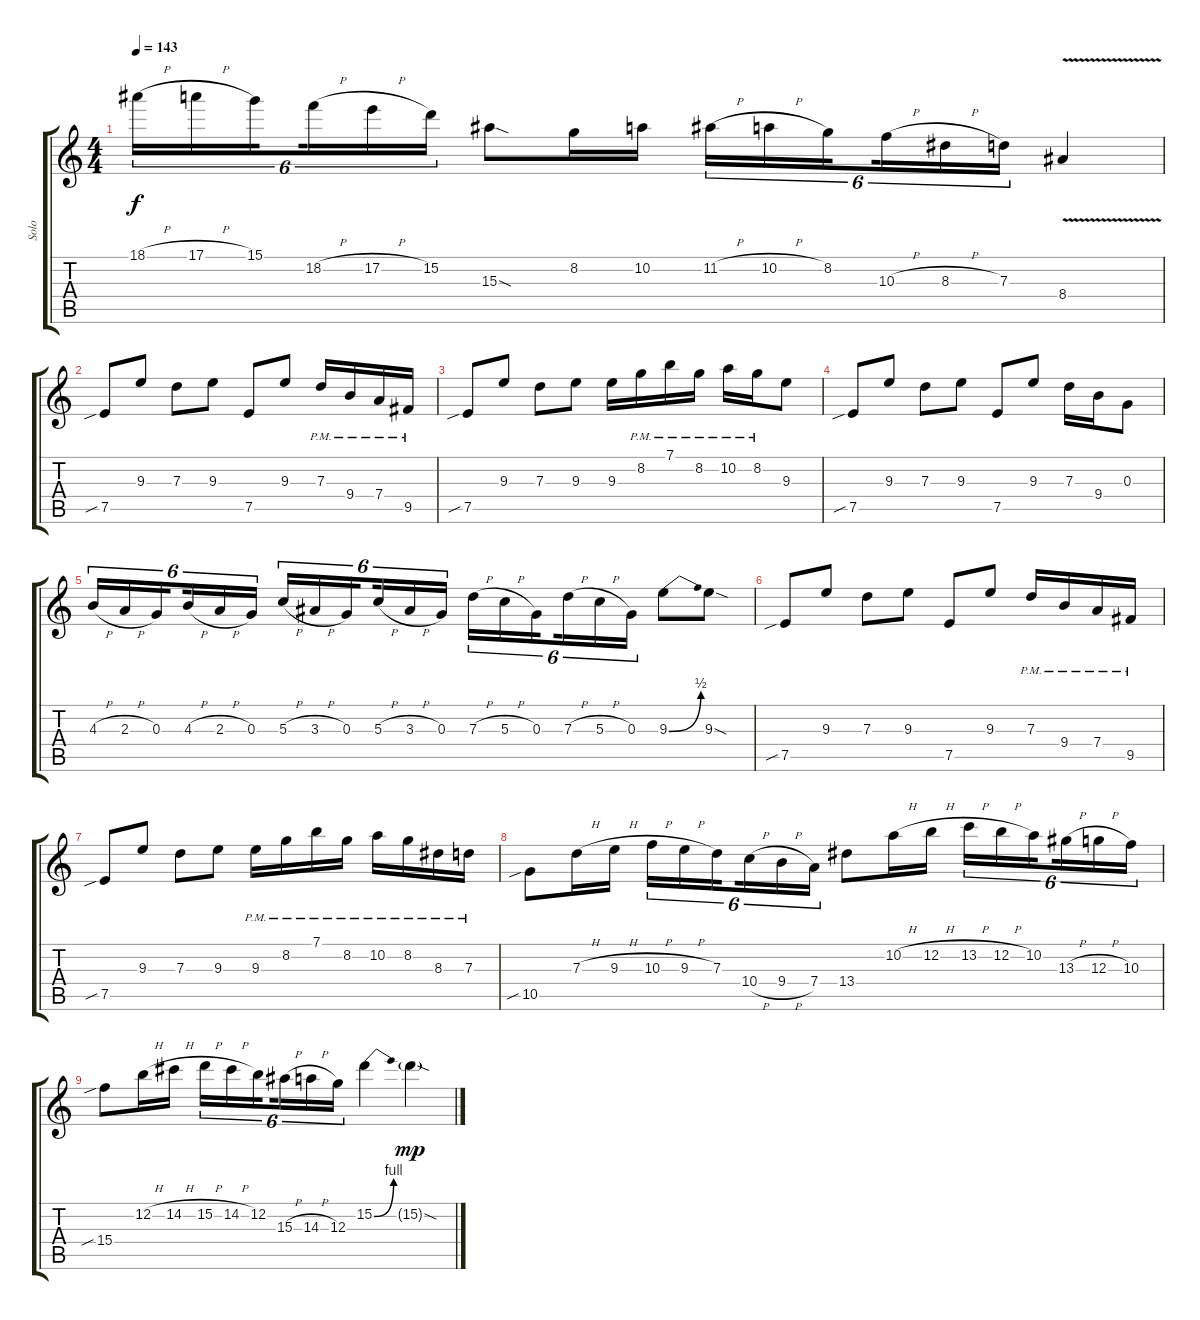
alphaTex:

\track ("Solo" "Solo") {instrument distortionguitar}
\staff {score tabs}
\tuning (E4 B3 G3 D3 A2 E2) {hide}
\ts (4 4)
\tempo 143
\clef g2
\ks c
18.1{h}.16{tu (6 4) dy f} 17.1{h}.16{tu (6 4)} 15.1.16{tu (6 4) beam splitsecondary} 18.2{h}.16{tu (6 4)} 17.2{h}.16{tu (6 4)} 15.2.16{tu (6 4)} 15.3{sod}.8 8.2.16 10.2.16 11.2{h}.16{tu (6 4)} 10.2{h}.16{tu (6 4)} 8.2.16{tu (6 4) beam splitsecondary} 10.3{h}.16{tu (6 4)} 8.3{h}.16{tu (6 4)} 7.3.16{tu (6 4)} 8.4{v}.4 |
7.5{sib}.8 9.3.8 7.3.8 9.3.8 7.5.8 9.3.8 7.3{pm}.16 9.4{pm}.16 7.4{pm}.16 9.5{pm}.16 |
7.5{sib}.8 9.3.8 7.3.8 9.3.8 9.3.16 8.2{pm}.16 7.1{pm}.16 8.2{pm}.16 10.2{pm}.16 8.2{pm}.16 9.3.8 |
7.5{sib}.8 9.3.8 7.3.8 9.3.8 7.5.8 9.3.8 7.3.16 9.4.16 0.3.8 |
4.3{h}.16{tu (6 4)} 2.3{h}.16{tu (6 4)} 0.3.16{tu (6 4) beam splitsecondary} 4.3{h}.16{tu (6 4)} 2.3{h}.16{tu (6 4)} 0.3.16{tu (6 4)} 5.3{h}.16{tu (6 4)} 3.3{h}.16{tu (6 4)} 0.3.16{tu (6 4) beam splitsecondary} 5.3{h}.16{tu (6 4)} 3.3{h}.16{tu (6 4)} 0.3.16{tu (6 4)} 7.3{h}.16{tu (6 4)} 5.3{h}.16{tu (6 4)} 0.3.16{tu (6 4) beam splitsecondary} 7.3{h}.16{tu (6 4)} 5.3{h}.16{tu (6 4)} 0.3.16{tu (6 4)} 9.3{be (bend 0 0 60 2)}.8 9.3{sod}.8 |
7.5{sib}.8 9.3.8 7.3.8 9.3.8 7.5.8 9.3.8 7.3{pm}.16 9.4{pm}.16 7.4{pm}.16 9.5{pm}.16 |
7.5{sib}.8 9.3.8 7.3.8 9.3.8 9.3{pm}.16 8.2{pm}.16 7.1{pm}.16 8.2{pm}.16 10.2{pm}.16 8.2{pm}.16 8.3{pm}.16 7.3{pm}.16 |
10.5{sib}.8 7.3{h}.16 9.3{h}.16 10.3{h}.16{tu (6 4)} 9.3{h}.16{tu (6 4)} 7.3.16{tu (6 4) beam splitsecondary} 10.4{h}.16{tu (6 4)} 9.4{h}.16{tu (6 4)} 7.4.16{tu (6 4)} 13.4.8 10.2{h}.16 12.2{h}.16 13.2{h}.16{tu (6 4)} 12.2{h}.16{tu (6 4)} 10.2.16{tu (6 4) beam splitsecondary} 13.3{h}.16{tu (6 4)} 12.3{h}.16{tu (6 4)} 10.3.16{tu (6 4)} |
15.4{sib}.8 12.2{h}.16 14.2{h}.16 15.2{h}.16{tu (6 4)} 14.2{h}.16{tu (6 4)} 12.2.16{tu (6 4) beam splitsecondary} 15.3{h}.16{tu (6 4)} 14.3{h}.16{tu (6 4)} 12.3.16{tu (6 4)} 15.2{be (bend 0 0 60 4)}.4 15.2{sod g}.4{dy mp}
